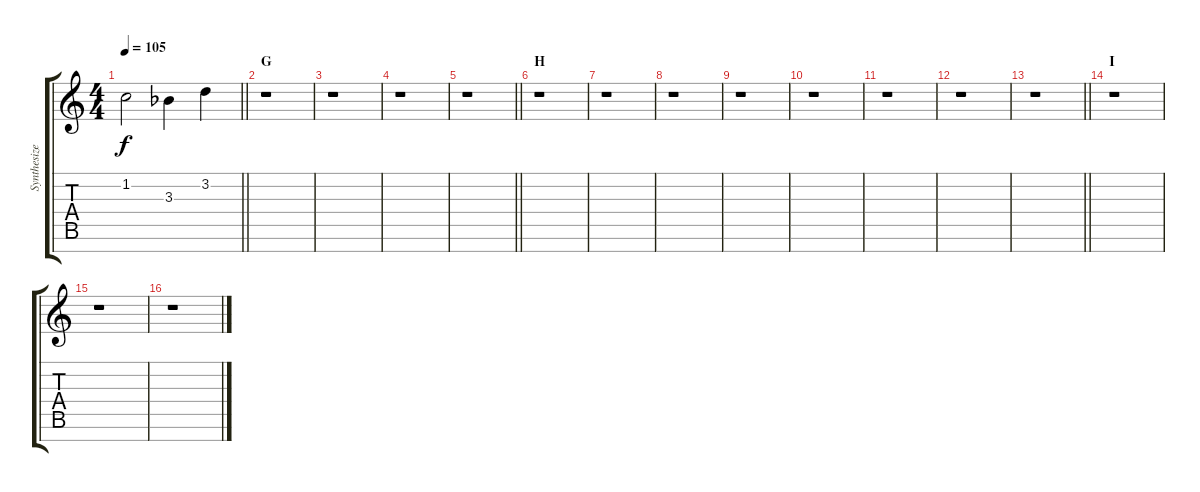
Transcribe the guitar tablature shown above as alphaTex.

\track ("Synthesizer II" "Synthesize") {instrument lead2sawtooth}
\staff {score tabs}
\tuning (E5 B4 G4 D4 A3 E3 B2) {hide}
\ts (4 4)
\tempo 105
\clef g2
\barLineRight lightlight
\ks c
1.2.2{dy f} 3.3{acc b}.4 3.2.4 |
\section ("" "G")
r.1 |
r.1 |
r.1 |
\barLineRight lightlight
r.1 |
\section ("" "H")
r.1 |
r.1 |
r.1 |
r.1 |
r.1 |
r.1 |
r.1 |
\barLineRight lightlight
r.1 |
\section ("" "I")
r.1 |
r.1 |
r.1
